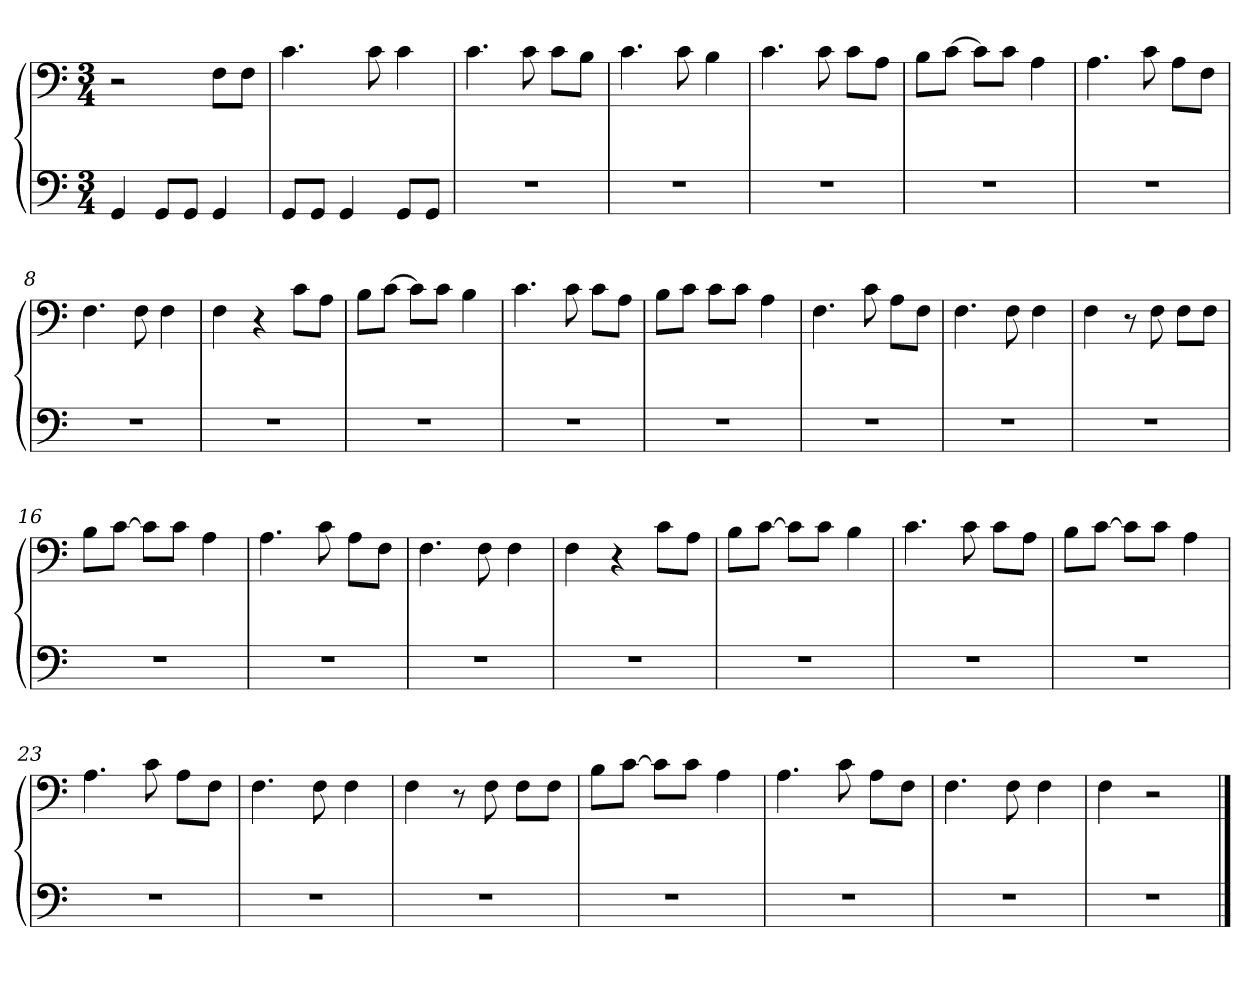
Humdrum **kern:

**kern	**kern
*part1	*part1
*staff2	*staff1
*clefF4	*clefF4
*k[]	*k[]
*M3/4	*M3/4
=1	=1
4GG/	2r
8GG/L	.
8GG/J	.
4GG/	8F\L
.	8F\J
=2	=2
8GG/L	4.c\
8GG/J	.
4GG/	.
.	8c\
8GG/L	4c\
8GG/J	.
=3	=3
2.r	4.c\
.	8c\
.	8c\L
.	8B\J
=4	=4
2.r	4.c\
.	8c\
.	4B\
=5	=5
2.r	4.c\
.	8c\
.	8c\L
.	8A\J
=6	=6
2.r	8B\L
.	[8c\J
.	8c\L]
.	8c\J
.	4A\
=7	=7
2.r	4.A\
.	8c\
.	8A\L
.	8F\J
=8	=8
2.r	4.F\
.	8F\
.	4F\
=9	=9
2.r	4F\
.	4r
.	8c\L
.	8A\J
=10	=10
2.r	8B\L
.	[8c\J
.	8c\L]
.	8c\J
.	4B\
=11	=11
2.r	4.c\
.	8c\
.	8c\L
.	8A\J
=12	=12
2.r	8B\L
.	8c\J
.	8c\L
.	8c\J
.	4A\
=13	=13
2.r	4.F\
.	8c\
.	8A\L
.	8F\J
=14	=14
2.r	4.F\
.	8F\
.	4F\
=15	=15
2.r	4F\
.	8r
.	8F\
.	8F\L
.	8F\J
=16	=16
2.r	8B\L
.	[8c\J
.	8c\L]
.	8c\J
.	4A\
=17	=17
2.r	4.A\
.	8c\
.	8A\L
.	8F\J
=18	=18
2.r	4.F\
.	8F\
.	4F\
=19	=19
2.r	4F\
.	4r
.	8c\L
.	8A\J
=20	=20
2.r	8B\L
.	[8c\J
.	8c\L]
.	8c\J
.	4B\
=21	=21
2.r	4.c\
.	8c\
.	8c\L
.	8A\J
=22	=22
2.r	8B\L
.	[8c\J
.	8c\L]
.	8c\J
.	4A\
=23	=23
2.r	4.A\
.	8c\
.	8A\L
.	8F\J
=24	=24
2.r	4.F\
.	8F\
.	4F\
=25	=25
2.r	4F\
.	8r
.	8F\
.	8F\L
.	8F\J
=26	=26
2.r	8B\L
.	[8c\J
.	8c\L]
.	8c\J
.	4A\
=27	=27
2.r	4.A\
.	8c\
.	8A\L
.	8F\J
=28	=28
2.r	4.F\
.	8F\
.	4F\
=29	=29
2.r	4F\
.	2r
==	==
*-	*-
